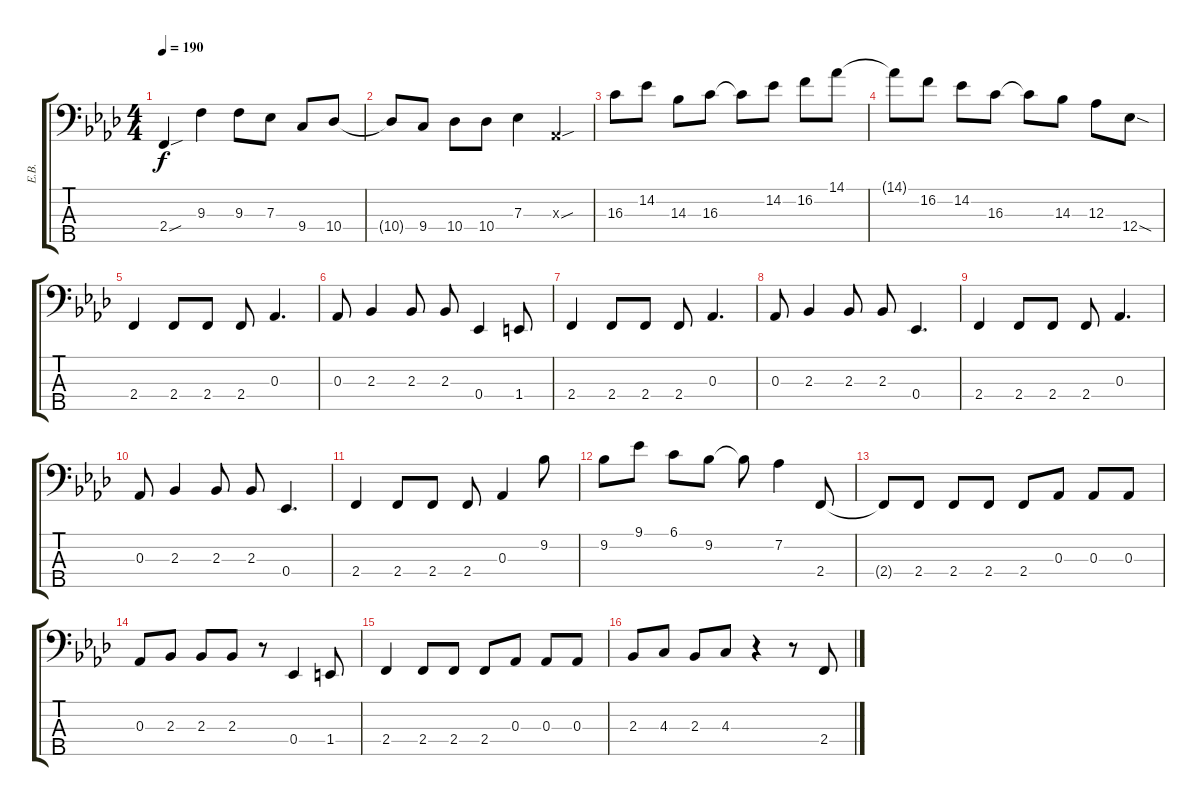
\track ("E.B." "E.B.") {instrument electricbassfinger}
\staff {score tabs}
\tuning (Gb2 Db2 Ab1 Eb1 Bb0) {hide}
\ts (4 4)
\tempo 190
\clef f4
\ks ab
2.4{sou}.4{dy f} 9.3.4 9.3.8 7.3.8 9.4.8 10.4.8 |
10.4{t}.8 9.4.8 10.4.8 10.4.8 7.3.4 0.3{sou x}.4 |
16.3.8 14.2.8 14.3.8 16.3.8 16.3{t}.8 14.2.8 16.2.8 14.1.8 |
14.1{t}.8 16.2.8 14.2.8 16.3.8 16.3{t}.8 14.3.8 12.3.8 12.4{sod}.8 |
2.4.4 2.4.8 2.4.8 2.4.8 0.3.4{d} |
0.3.8 2.3.4 2.3.8 2.3.8 0.4.4 1.4.8 |
2.4.4 2.4.8 2.4.8 2.4.8 0.3.4{d} |
0.3.8 2.3.4 2.3.8 2.3.8 0.4.4{d} |
2.4.4 2.4.8 2.4.8 2.4.8 0.3.4{d} |
0.3.8 2.3.4 2.3.8 2.3.8 0.4.4{d} |
2.4.4 2.4.8 2.4.8 2.4.8 0.3.4 9.2.8 |
9.2.8 9.1.8 6.1.8 9.2.8 9.2{t}.8 7.2.4 2.4.8 |
2.4{t}.8 2.4.8 2.4.8 2.4.8 2.4.8 0.3.8 0.3.8 0.3.8 |
0.3.8 2.3.8 2.3.8 2.3.8 r.8 0.4.4 1.4.8 |
2.4.4 2.4.8 2.4.8 2.4.8 0.3.8 0.3.8 0.3.8 |
2.3.8 4.3.8 2.3.8 4.3.8 r.4 r.8 2.4.8
